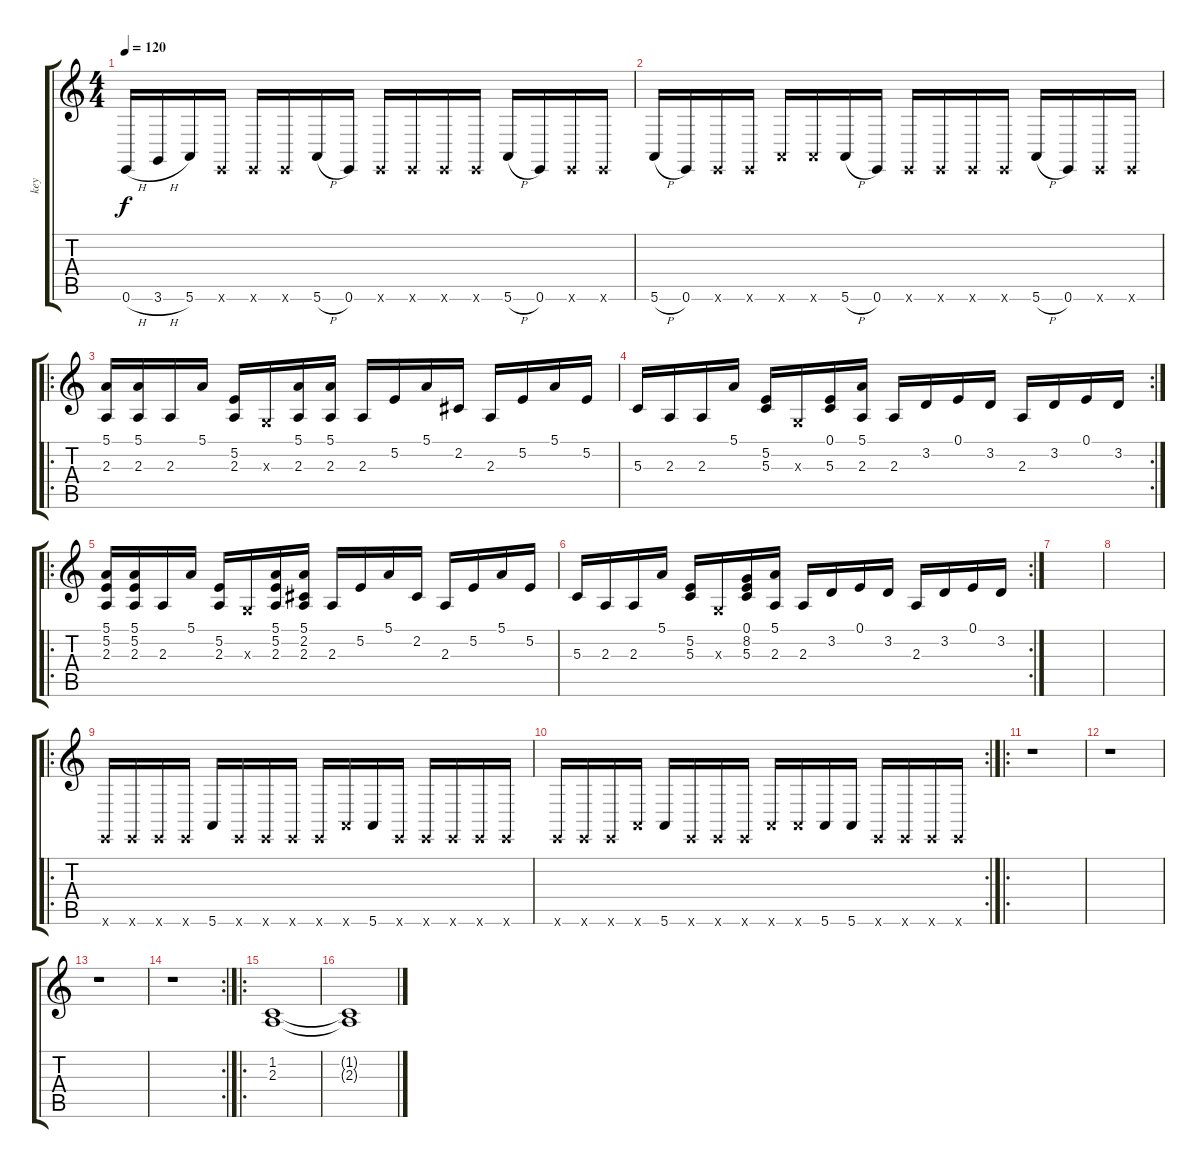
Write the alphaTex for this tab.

\track ("key" "key") {instrument lead2sawtooth}
\staff {score tabs}
\tuning (E4 B3 G3 D3 A2 E2) {hide}
\ts (4 4)
\tempo 120
\clef g2
\ks c
0.6{h}.16{dy f instrument lead2sawtooth} 3.6{h}.16 5.6.16 0.6{x}.16 0.6{x}.16 0.6{x}.16 5.6{h}.16 0.6.16 0.6{x}.16 0.6{x}.16 0.6{x}.16 0.6{x}.16 5.6{h}.16 0.6.16 0.6{x}.16 0.6{x}.16 |
5.6{h}.16 0.6.16 0.6{x}.16 0.6{x}.16 5.6{x}.16 5.6{x}.16 5.6{h}.16 0.6.16 0.6{x}.16 0.6{x}.16 0.6{x}.16 0.6{x}.16 5.6{h}.16 0.6.16 0.6{x}.16 0.6{x}.16 |
\ro
(5.1 2.3).16 (5.1 2.3).16 2.3.16 5.1.16 (5.2 2.3).16 0.3{x}.16 (5.1 2.3).16 (5.1 2.3).16 2.3.16 5.2.16 5.1.16 2.2.16 2.3.16 5.2.16 5.1.16 5.2.16 |
\rc 2
5.3.16 2.3.16 2.3.16 5.1.16 (5.2 5.3).16 0.3{x}.16 (0.1 5.3).16 (5.1 2.3).16 2.3.16 3.2.16 0.1.16 3.2.16 2.3.16 3.2.16 0.1.16 3.2.16 |
\ro
(5.1 5.2 2.3).16 (5.1 5.2 2.3).16 2.3.16 5.1.16 (5.2 2.3).16 0.3{x}.16 (5.1 5.2 2.3).16 (5.1 2.2 2.3).16 2.3.16 5.2.16 5.1.16 2.2.16 2.3.16 5.2.16 5.1.16 5.2.16 |
\rc 2
5.3.16 2.3.16 2.3.16 5.1.16 (5.2 5.3).16 0.3{x}.16 (0.1 8.2 5.3).16 (5.1 2.3).16 2.3.16 3.2.16 0.1.16 3.2.16 2.3.16 3.2.16 0.1.16 3.2.16 |
|
|
\ro
0.6{x}.16 0.6{x}.16 0.6{x}.16 0.6{x}.16 5.6.16 0.6{x}.16 0.6{x}.16 0.6{x}.16 0.6{x}.16 5.6{x}.16 5.6.16 0.6{x}.16 0.6{x}.16 0.6{x}.16 0.6{x}.16 0.6{x}.16 |
\rc 2
0.6{x}.16 0.6{x}.16 0.6{x}.16 5.6{x}.16 5.6.16 0.6{x}.16 0.6{x}.16 0.6{x}.16 5.6{x}.16 5.6{x}.16 5.6.16 5.6.16 0.6{x}.16 0.6{x}.16 0.6{x}.16 0.6{x}.16 |
\ro
r.1 |
r.1 |
r.1 |
\rc 2
r.1 |
\ro
(1.2 2.3).1 |
(1.2{t} 2.3{t}).1
